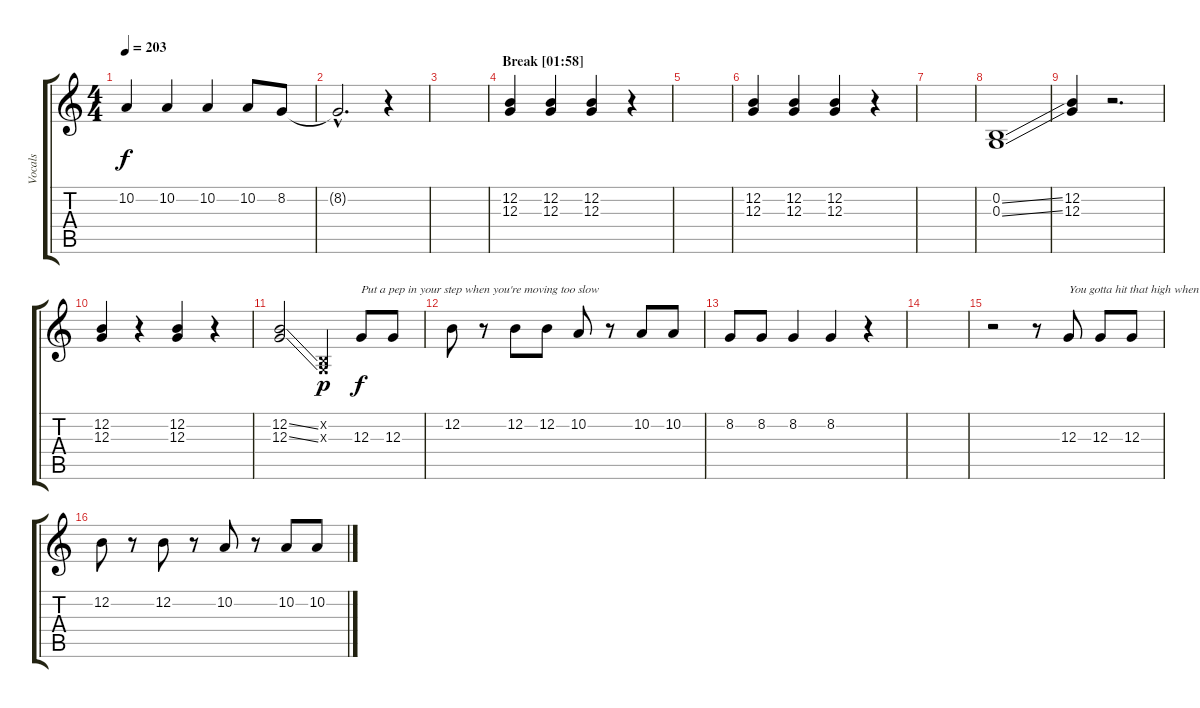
\track ("Vocals" "Vocals") {instrument accordion}
\staff {score tabs}
\tuning (E4 B3 G3 D3 A2 E2) {hide}
\ts (4 4)
\tempo 203
\clef g2
\ks c
10.2.4{dy f} 10.2.4 10.2.4 10.2.8 8.2.8 |
\section ("" "")
8.2{hac t}.2{d} r.4 |
|
\section ("" "Break [01:58]")
(12.2 12.3).4{volume 8} (12.2 12.3).4 (12.2 12.3).4 r.4 |
|
(12.2 12.3).4 (12.2 12.3).4 (12.2 12.3).4 r.4 |
|
(0.2{ss} 0.3{ss}).1 |
(12.2 12.3).4 r.2{d} |
(12.2 12.3).4 r.4 (12.2 12.3).4 r.4 |
(12.2{ss} 12.3{ss}).2 (0.2{x} 0.3{x}).4{dy p} 12.3.8{txt "Put a pep in your step when you're moving too slow" dy f volume 13 instrument accordion} 12.3.8 |
\section ("" "")
12.2.8 r.8 12.2.8 12.2.8 10.2.8 r.8 10.2.8 10.2.8 |
8.2.8 8.2.8 8.2.4 8.2.4 r.4 |
|
r.2 r.8 12.3.8{txt "You gotta hit that high when the odds are low "} 12.3.8 12.3.8 |
\section ("" "")
12.2.8 r.8 12.2.8 r.8 10.2.8 r.8 10.2.8 10.2.8
